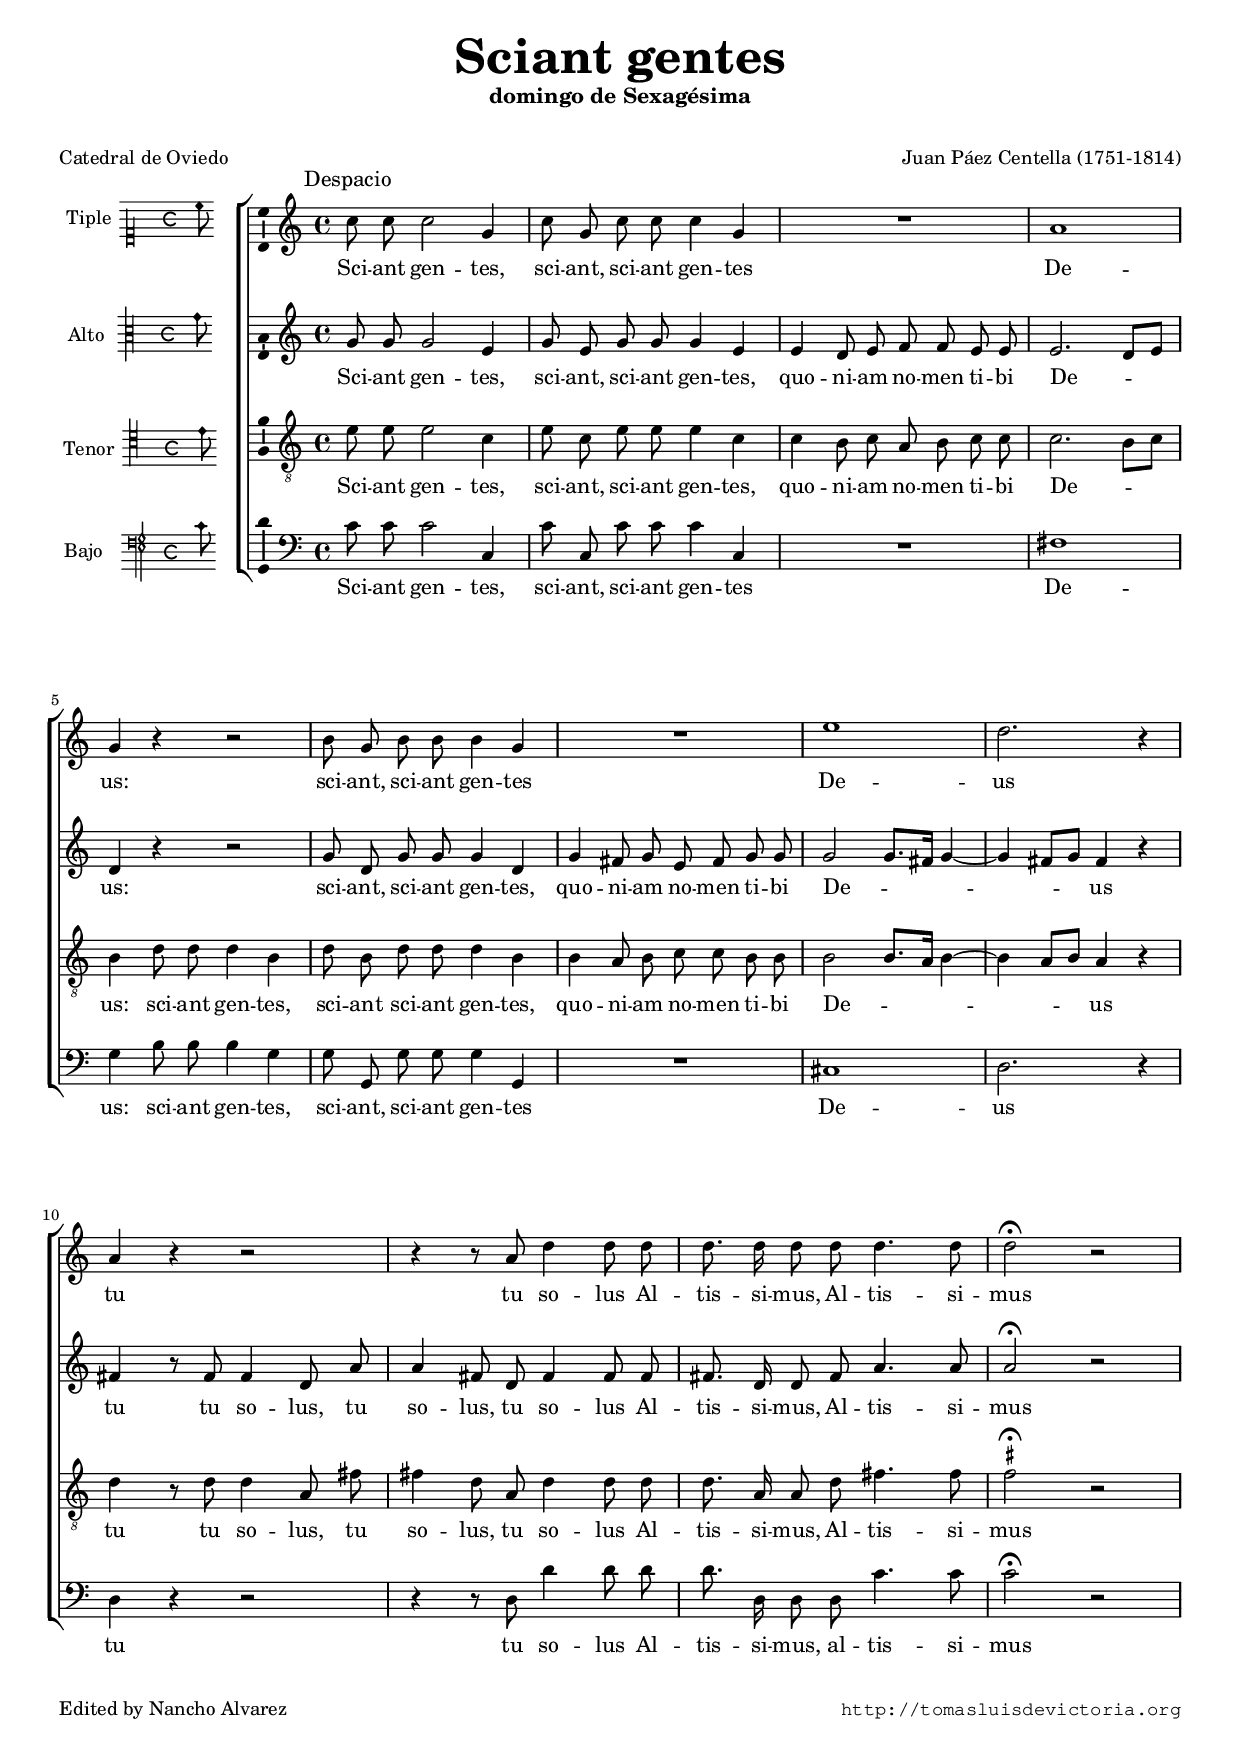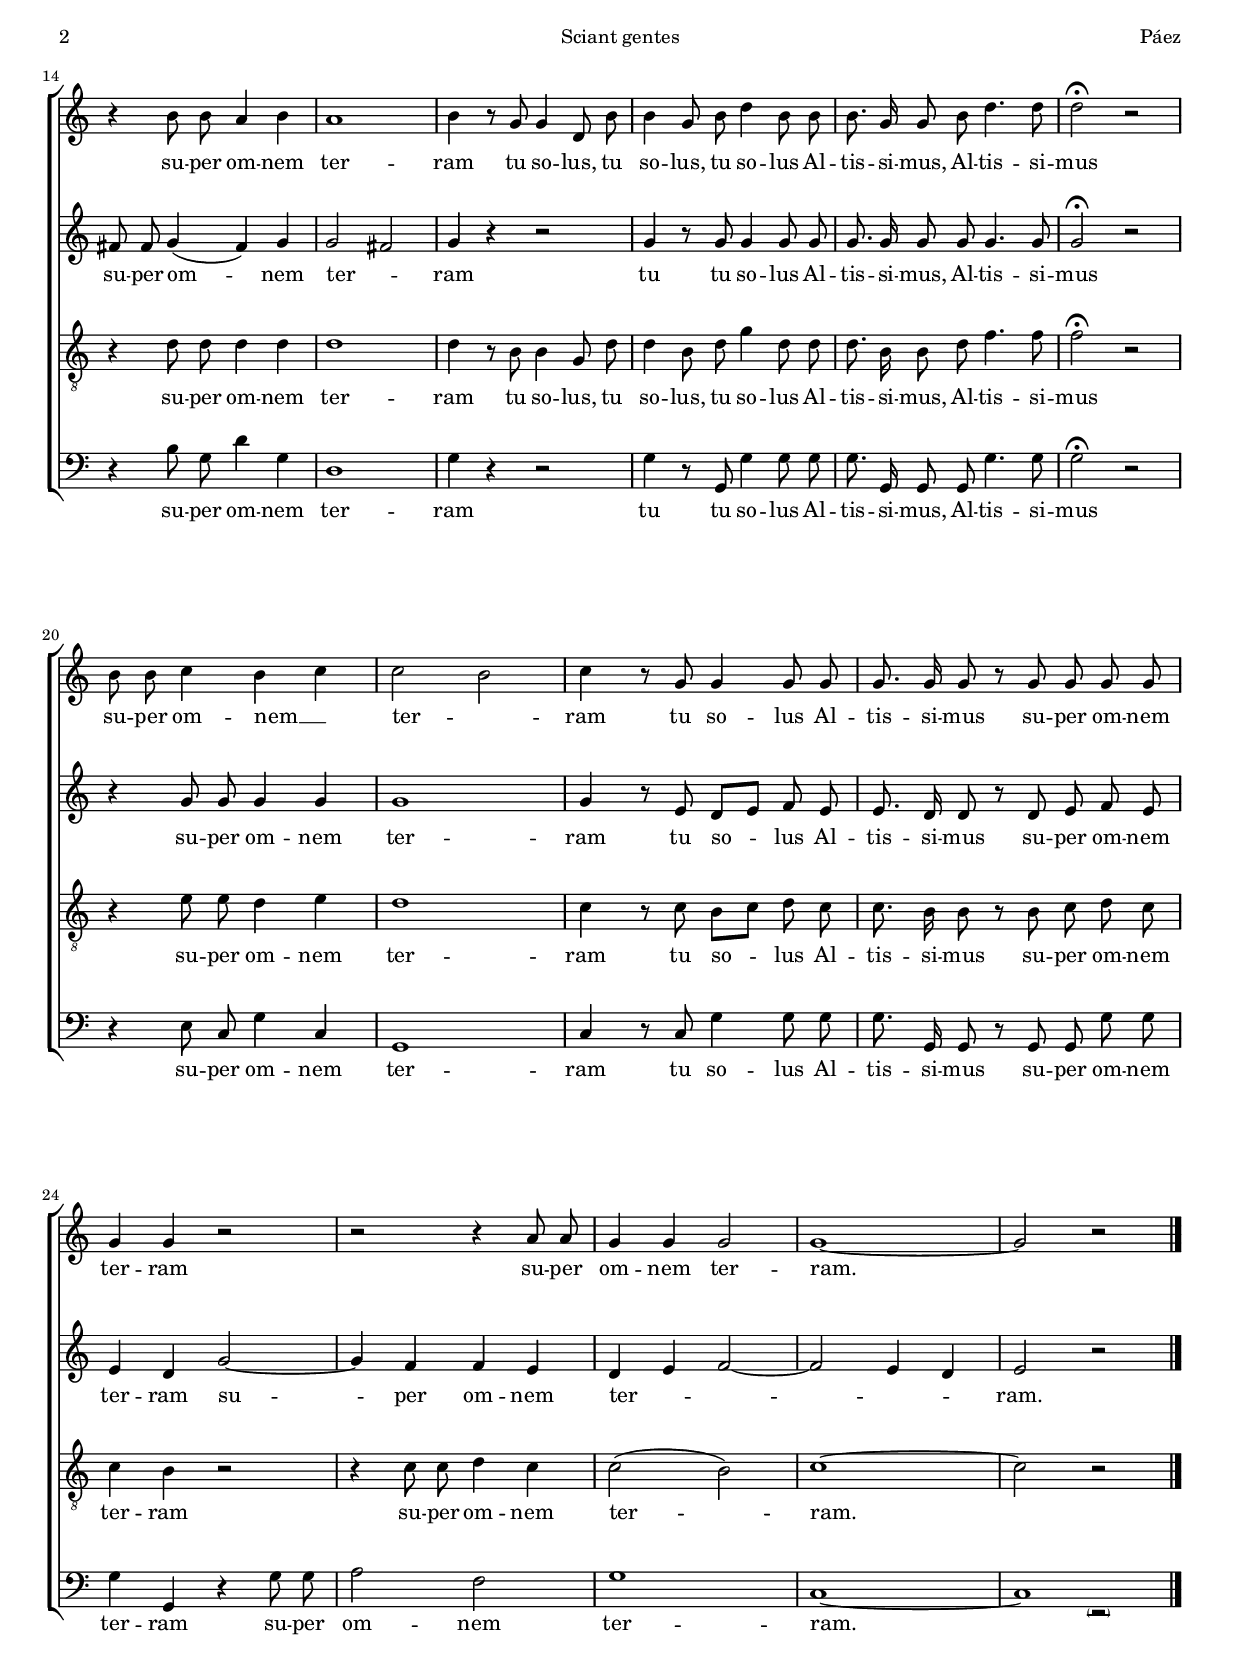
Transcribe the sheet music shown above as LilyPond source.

\version "2.18.0"

#(set-default-paper-size "a4")
#(set-global-staff-size 16.6)
#(ly:set-option 'point-and-click #f)
%mobile -s15.5 -i2.7 -ball

italicas=\override LyricText.font-shape = #'italic
rectas=\override LyricText.font-shape = #'upright
ss=\once \set suggestAccidentals = ##t
incipitwidth = 24

htitle="Sciant gentes"
hcomposer="Páez"

\header {
	title=\markup{\fontsize #4 "Sciant gentes"}
	subtitle="domingo de Sexagésima"
        subsubtitle = " "
	composer="Juan Páez Centella (1751-1814)"
        pdfauthor=\composer
	%opus="(-)"
	poet="Catedral de Oviedo"
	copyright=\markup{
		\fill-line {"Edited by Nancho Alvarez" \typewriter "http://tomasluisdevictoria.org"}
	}
%	tagline=""
}

global={\key c \major \time 4/4 \skip 1*28 \bar "|." }


cantus=\relative c''{
	\autoBeamOff
	\once \override TextScript.padding = #2
	\once \override TextScript.X-offset = #-5
	s4*0^\markup{\larger "Despacio"}
	c8 c c2 g4
	c8 g c c c4 g
	R1
	a1
	g4 r4 r2
	b8 g b b b4 g
	R1
	e'1
	d2. r4
	a4 r r2
	r4 r8 a d4 d8 d
	d8. d16 d8 d d4. d8
	d2^\fermata r2 \break
	r4 b8 b a4 b
	a1
	b4 r8 g g4 d8 b'
	b4 g8 b d4 b8 b
	b8. g16 g8 b d4. d8
	d2^\fermata r2 \break
	b8 b c4 b c
	c2 b
	c4 r8 g g4 g8 g
	g8. g16 g8 r g g g g
	g4 g r2
	r2 r4 a8 a
	g4 g g2
	g1 ~
	g2 r2
}

altus=\relative c''{
	\autoBeamOff
	g8 g g2 e4
	g8 e g g g4 e
	e4 d8 e f f e e 
	e2. d8[ e]
	d4 r r2
	g8 d g g g4 d
	g fis8 g e fis g g
	g2 g8.[ fis16] g4 ~
	g4 fis8[ g] fis4 r4
	fis4 r8 fis8 fis4 d8 a'
	a4 fis8 d fis4 fis8 fis
	fis8. d16 d8 fis a4. a8 
	a2^\fermata r2
	fis8 fis g4( fis) g4
	g2 fis
	g4 r r2
	g4 r8 g g4 g8 g
	g8. g16 g8 g g4. g8
	g2^\fermata r2
	r4 g8 g g4 g
	g1
	g4 r8 e d8[ e] f e
	e8. d16 d8 r d e f e
	e4 d g2 ~
	g4 f f e
	d e f2 ~
	f e4 d 
	e2 r
}

tenor=\relative c'{
	\autoBeamOff
	e8 e e2 c4
	e8 c e e e4 c
	c4 b8 c a b c c
	c2. b8[ c]
	b4 d8 d d4 b
	d8 b d d d4 b
	b a8 b c c b b
	b2 b8.[ a16] b4 ~
	b a8[ b] a4 r4
	d4 r8 d d4 a8 fis'
	fis4 d8 a d4 d8 d
	d8. a16 a8 d fis4. fis8
	\ss fis2^\fermata r2
	r4 d8 d d4 d
	d1 d4 r8 b b4 g8 d'
	d4 b8 d g4 d8 d
	d8. b16 b8 d f4. f8
	f2^\fermata r2
	r4 e8 e d4 e
	d1
	c4 r8 c b8[ c] d8 c
	c8. b16 b8 r8 b c d c
	c4 b r2
	r4 c8 c d4 c
	c2( b)
	c1 ~
	c2 r2
}

bassus=\relative c'{
	\autoBeamOff
	c8 c c2 c,4
	c'8 c, c' c c4 c,4
	R1
	fis1
	g4 b8 b b4 g
	g8 g, g'8 g g4 g,
	R1
	cis1
	d2. r4
	d4 r r2
	r4 r8 d d'4 d8 d
	d8. d,16 d8 d c'4. c8
	c2^\fermata r2
	r4 b8 g d'4 g,
	d1
	g4 r r2
	g4 r8 g, g'4 g8 g
	g8. g,16 g8 g g'4. g8
	g2^\fermata r2
	r4 e8 c g'4 c, 
	g1
	c4 r8 c g'4 g8 g
	g8. g,16 g8 r8 g g g' g
	g4 g, r4 g'8 g
	a2 f
	g1
	c,1 ~
	<<c1 {s2 \parenthesize r2}>>
}


textocantus=\lyricmode{
Sci -- ant gen -- tes,
sci -- ant, sci -- ant gen -- tes
De -- us:
sci -- ant, sci -- ant gen -- tes
De -- us
tu
tu so -- lus Al -- tis -- si -- mus, Al -- tis -- si -- mus
su -- per om -- nem ter -- ram
tu so -- lus, tu so -- lus,
tu so -- lus Al -- tis -- si -- mus, Al -- tis -- si -- mus
su -- per om -- nem __ _ ter -- _ ram
tu so -- lus Al -- tis -- si -- mus
su -- per om -- nem ter -- ram
su -- per om -- nem ter -- ram.
}

textoaltus=\lyricmode{
Sci -- ant gen -- tes,
sci -- ant, sci -- ant gen -- tes,
quo -- ni -- am no -- men ti -- bi De -- _ us:
sci -- ant, sci -- ant gen -- tes,
quo -- ni -- am no -- men ti -- bi De -- _ _ _ us
tu tu so -- lus, tu so -- lus, tu so -- lus Al -- tis -- si -- mus, 
Al -- tis -- si -- mus
su -- per om -- nem ter -- _ ram
tu tu so -- lus Al -- tis -- si -- mus, Al -- tis -- si -- mus
su -- per om -- nem ter -- ram
tu so -- lus Al -- tis -- si -- mus
su -- per om -- nem ter -- ram su -- per om -- nem ter -- _ _ _ _ ram.
}

textotenor=\lyricmode{
Sci -- ant gen -- tes,
sci -- ant, sci -- ant gen -- tes,
quo -- ni -- am no -- men ti -- bi De -- _ us:
sci -- ant gen -- tes,
sci -- ant sci -- ant gen -- tes,
quo -- ni -- am no -- men ti -- bi De -- _ _ _ us
tu tu so -- lus,
tu so -- lus, tu so -- lus Al -- tis -- si -- mus,
Al -- tis -- si -- mus
su -- per om -- nem ter -- ram
tu so -- lus,
tu so -- lus,
tu so -- lus Al -- tis -- si -- mus, Al -- tis -- si -- mus
su -- per om -- nem ter -- ram
tu so -- lus Al -- tis -- si -- mus
su -- per om -- nem ter -- ram
su -- per om -- nem ter -- ram.
}

textobassus=\lyricmode{
Sci -- ant gen -- tes,
sci -- ant, sci -- ant gen -- tes
De -- us:
sci -- ant gen -- tes,
sci -- ant, sci -- ant gen -- tes
De -- us
tu 
tu so -- lus Al -- tis -- si -- mus, al -- tis -- si -- mus
su -- per om -- nem ter -- ram
tu tu so -- lus Al -- tis -- si -- mus,
Al -- tis -- si -- mus
su -- per om -- nem ter -- ram
tu so -- lus Al -- tis -- si -- mus 
su -- per om -- nem ter -- ram
su -- per om -- nem ter -- ram.
}



incipitcantus=\markup{
	\score{
		{ 
		\set Staff.instrumentName="Tiple "
		\override NoteHead.style = #'neomensural
		\override Rest.style = #'neomensural
		\override Staff.TimeSignature.style = #'neomensural
		\cadenzaOn 
		\clef "petrucci-c1"
		\key c \major
		\time 4/4
		c''8
		} 
	\layout {
		\context {\Voice
			\remove Ligature_bracket_engraver
			\consists Mensural_ligature_engraver
		}
		line-width=\incipitwidth
		indent = 0
	}
	}
}


incipitaltus=\markup{
	\score{
		{ 
		\set Staff.instrumentName="Alto  "
		\override NoteHead.style = #'neomensural 
		\override Rest.style = #'neomensural
		\override Staff.TimeSignature.style = #'neomensural
		\cadenzaOn 
		\clef "petrucci-c3"
		\key c \major
		\time 4/4
		g'8
		} 
	\layout {
		\context {\Voice
			\remove Ligature_bracket_engraver
			\consists Mensural_ligature_engraver
		}
		line-width=\incipitwidth
		indent = 0
	}
	}
}


incipittenor=\markup{
	\score{
		{ 
		\set Staff.instrumentName="Tenor "
		\override NoteHead.style = #'neomensural 
		\override Rest.style = #'neomensural
		\override Staff.TimeSignature.style = #'neomensural
		\cadenzaOn 
		\clef "petrucci-c4"
		\key c \major
		\time 4/4
		e'8
		} 
	\layout {
		\context {\Voice
			\remove Ligature_bracket_engraver
			\consists Mensural_ligature_engraver
		}
		line-width=\incipitwidth
		indent=0
	}
	}
}


incipitbassus=\markup{
	\score{
		{ 
		\set Staff.instrumentName="Bajo   "
		\override NoteHead.style = #'neomensural 
		\override Rest.style = #'neomensural
		\override Staff.TimeSignature.style = #'neomensural
		\cadenzaOn 
		\clef "petrucci-f4"
		\key c \major
		\time 4/4
		c'8
		} 
	\layout {
		\context {\Voice
			\remove Ligature_bracket_engraver
			\consists Mensural_ligature_engraver
		}
		line-width=\incipitwidth
		indent = 0
	}
	}
}





\score {\transpose c' c'{
\new ChoirStaff<<

	\new Staff <<\global
	\new Voice="v1" {
		\set Staff.instrumentName=\incipitcantus
		\clef "treble"
		\cantus }
	\new Lyrics \lyricsto "v1" {\textocantus }
	>>

	
	\new Staff << \global
	\new Voice="v2" {
		\set Staff.instrumentName=\incipitaltus
		\clef "treble" 
		\altus}
	\new Lyrics \lyricsto "v2" {\textoaltus }
	>>

	
	\new Staff <<\global
	\new Voice="v3" {
		\set Staff.instrumentName=\incipittenor
		\clef "G_8"
		\tenor }
	\new Lyrics \lyricsto "v3" {\textotenor }
	>>
	

	\new Staff <<\global
	\new Voice="v4" {
		\set Staff.instrumentName=\incipitbassus
		\clef "bass" 
		\bassus }
	\new Lyrics \lyricsto "v4" {\textobassus }
	>>
	
>>

	}%transpose

\layout{ 
	\context {\Lyrics 
		\override VerticalAxisGroup.staff-affinity = #UP
		\override VerticalAxisGroup.nonstaff-relatedstaff-spacing =
			#'((basic-distance . 0) (minimum-distance . 0) (padding . 1))
		\override LyricText.font-size = #1.2
		\override LyricHyphen.minimum-distance = #0.5
	}
	\context {\Score 
		tempoHideNote = ##t
		\override BarNumber.padding = #2 
	}
	\context {\Voice 
		%melismaBusyProperties = #'()
		%autoBeaming = ##f
	}
	\context {\Staff 
                %\RemoveEmptyStaves
                %\override VerticalAxisGroup.remove-first = ##t
		\override VerticalAxisGroup.staff-staff-spacing =
			#'((basic-distance . 11) (minimum-distance . 0) (padding . 1))
		\consists Ambitus_engraver 
		\override LigatureBracket.padding = #1
	}
}

%\midi { \mtempo }

}


\paper{
	evenHeaderMarkup=\markup  \fill-line { \fromproperty #'page:page-number-string \htitle \hcomposer }
	oddHeaderMarkup= \markup  \fill-line { \on-the-fly #not-first-page \hcomposer \on-the-fly #not-first-page \htitle \on-the-fly #not-first-page \fromproperty #'page:page-number-string }
	%system-count=20
	%page-count = 8
	ragged-last-bottom = ##f
	indent=3.2\cm
	system-system-spacing =
	#'((basic-distance . 19) (minimum-distance . 0) (padding . 5))
	top-system-spacing = % header
	#'((basic-distance . 8) (minimum-distance . 0) (padding . 0))
	last-bottom-spacing = % footer
	#'((basic-distance . 12) (minimum-distance . 0) (padding . 0))

}
